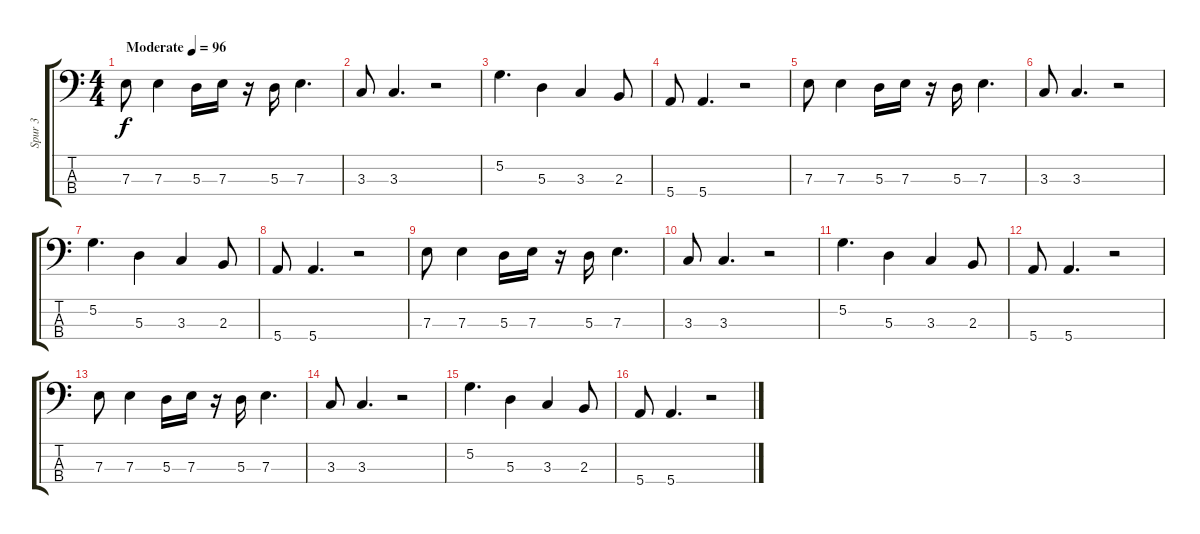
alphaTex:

\track ("Spur 3" "Spur 3") {instrument electricbassfinger}
\staff {score tabs}
\tuning (G2 D2 A1 E1) {hide}
\ts (4 4)
\tempo (96 "Moderate")
\clef f4
\ks c
7.3.8{dy f instrument electricbassfinger} 7.3.4 5.3.16 7.3.16 r.16 5.3.16 7.3.4{d} |
3.3.8 3.3.4{d} r.2 |
5.2.4{d} 5.3.4 3.3.4 2.3.8 |
5.4.8 5.4.4{d} r.2 |
7.3.8 7.3.4 5.3.16 7.3.16 r.16 5.3.16 7.3.4{d} |
3.3.8 3.3.4{d} r.2 |
5.2.4{d} 5.3.4 3.3.4 2.3.8 |
5.4.8 5.4.4{d} r.2 |
7.3.8 7.3.4 5.3.16 7.3.16 r.16 5.3.16 7.3.4{d} |
3.3.8 3.3.4{d} r.2 |
5.2.4{d} 5.3.4 3.3.4 2.3.8 |
5.4.8 5.4.4{d} r.2 |
7.3.8 7.3.4 5.3.16 7.3.16 r.16 5.3.16 7.3.4{d} |
3.3.8 3.3.4{d} r.2 |
5.2.4{d} 5.3.4 3.3.4 2.3.8 |
5.4.8 5.4.4{d} r.2
